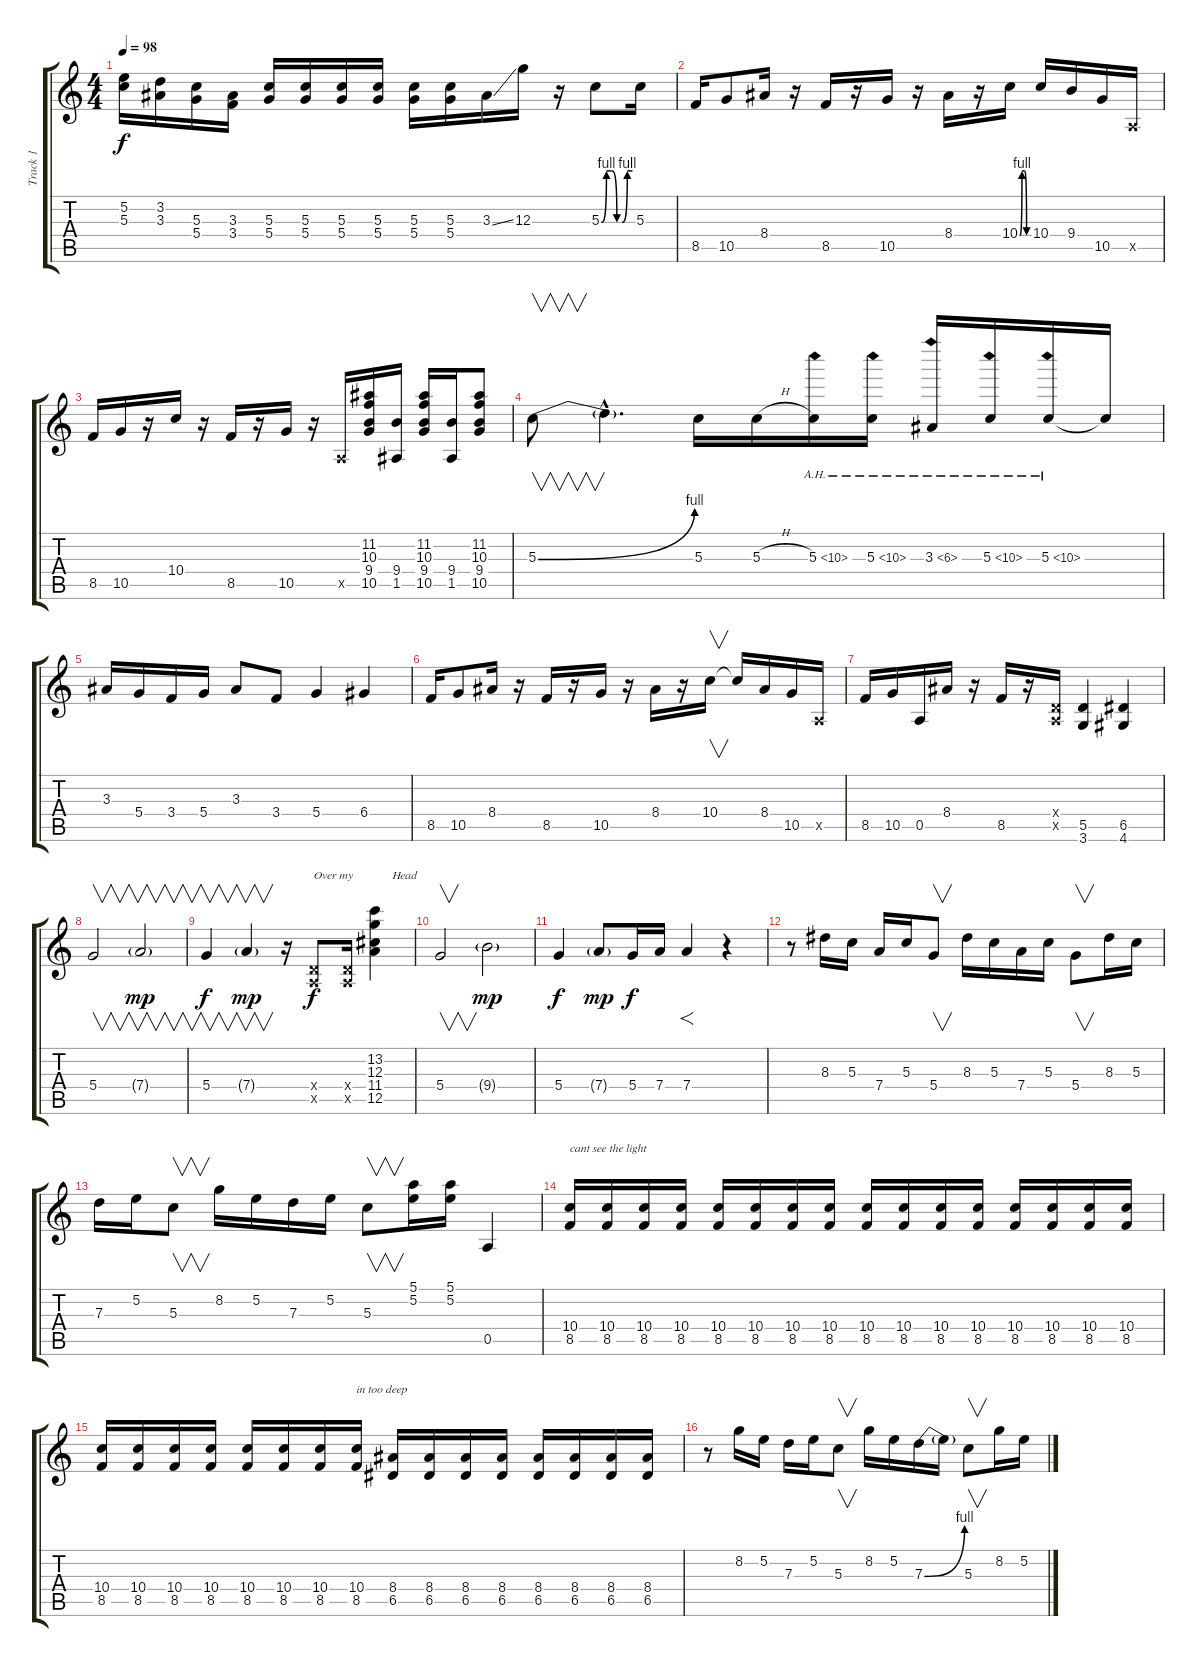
\track ("Track 1" "Track 1") {instrument overdrivenguitar}
\staff {score tabs}
\tuning (E4 B3 G3 D3 A2 E2) {hide}
\ts (4 4)
\tempo 98
\clef g2
\ks c
(5.2 5.3).16{dy f} (3.2 3.3).16 (5.3 5.4).16 (3.3 3.4).16 (5.3 5.4).16 (5.3 5.4).16 (5.3 5.4).16 (5.3 5.4).16 (5.3 5.4).16 (5.3 5.4).16 3.3{ss}.16 12.3.16 r.16 5.3{be (custom 0 0 10 4 20 4 30 0 40 0 50 4 60 4)}.8 5.3.16 |
8.5.16 10.5.8 8.4.16 r.16 8.5.16 r.16 10.5.16 r.16 8.4.16 r.16 10.4{be (custom 0 0 15 4 30 4 45 0 60 0)}.16 10.4.16 9.4.16 10.5.16 0.5{x}.16 |
8.5.16 10.5.16 r.16 10.4.16 r.16 8.5.16 r.16 10.5.16 r.16 0.5{x}.16 (11.2 10.3 9.4 10.5).16 (9.4 1.5).16 (11.2 10.3 9.4 10.5).16 (9.4 1.5).16 (11.2 10.3 9.4 10.5).8 |
5.3{be (bend 0 0 60 4)}.8{v} 5.3{hac t}.4{d} 5.3.16 5.3{h}.16 5.3{ah 5}.16 5.3{ah 5}.16 3.3{ah 3}.16 5.3{ah 5}.16 5.3{ah 5}.16 5.3{t}.16 |
3.3.16 5.4.16 3.4.16 5.4.16 3.3.8 3.4.8 5.4.4 6.4.4 |
8.5.16 10.5.8 8.4.16 r.16 8.5.16 r.16 10.5.16 r.16 8.4.16 r.16 10.4.16{v} 10.4{t}.16 8.4.16 10.5.16 0.5{x}.16 |
8.5.16 10.5.16 0.5.16 8.4.16 r.16 8.5.16 r.16 (0.4{x} 0.5{x}).16 (5.5 3.6).4 (6.5 4.6).4 |
5.4.2{v} 7.4{g}.2{v dy mp} |
5.4.4{v dy f} 7.4{g}.4{v dy mp} r.16 (0.4{x} 0.5{x}).8{txt "Over my             Head" dy f} (0.4{x} 0.5{x}).16 (13.2 12.3 11.4 12.5).4 |
5.4.2{v} 9.4{g}.2{dy mp} |
5.4.4{dy f} 7.4{g}.8{dy mp} 5.4.16{dy f} 7.4.16 7.4.4{f} r.4 |
r.8 8.3.16 5.3.16 7.4.16 5.3.16 5.4.8{v} 8.3.16 5.3.16 7.4.16 5.3.16 5.4.8{v} 8.3.16 5.3.16 |
7.3.16 5.2.16 5.3.8{v} 8.2.16 5.2.16 7.3.16 5.2.16 5.3.8{v} (5.1 5.2).16 (5.1 5.2).16 0.5.4 |
(10.4 8.5).16{txt "cant see the light"} (10.4 8.5).16 (10.4 8.5).16 (10.4 8.5).16 (10.4 8.5).16 (10.4 8.5).16 (10.4 8.5).16 (10.4 8.5).16 (10.4 8.5).16 (10.4 8.5).16 (10.4 8.5).16 (10.4 8.5).16 (10.4 8.5).16 (10.4 8.5).16 (10.4 8.5).16 (10.4 8.5).16 |
(10.4 8.5).16 (10.4 8.5).16 (10.4 8.5).16 (10.4 8.5).16 (10.4 8.5).16 (10.4 8.5).16 (10.4 8.5).16 (10.4 8.5).16{txt "in too deep"} (8.4 6.5).16 (8.4 6.5).16 (8.4 6.5).16 (8.4 6.5).16 (8.4 6.5).16 (8.4 6.5).16 (8.4 6.5).16 (8.4 6.5).16 |
r.8 8.2.16 5.2.16 7.3.16 5.2.16 5.3.8{v} 8.2.16 5.2.16 7.3{be (bend 0 0 60 4)}.16 7.3{t}.16 5.3.8{v} 8.2.16 5.2.16
